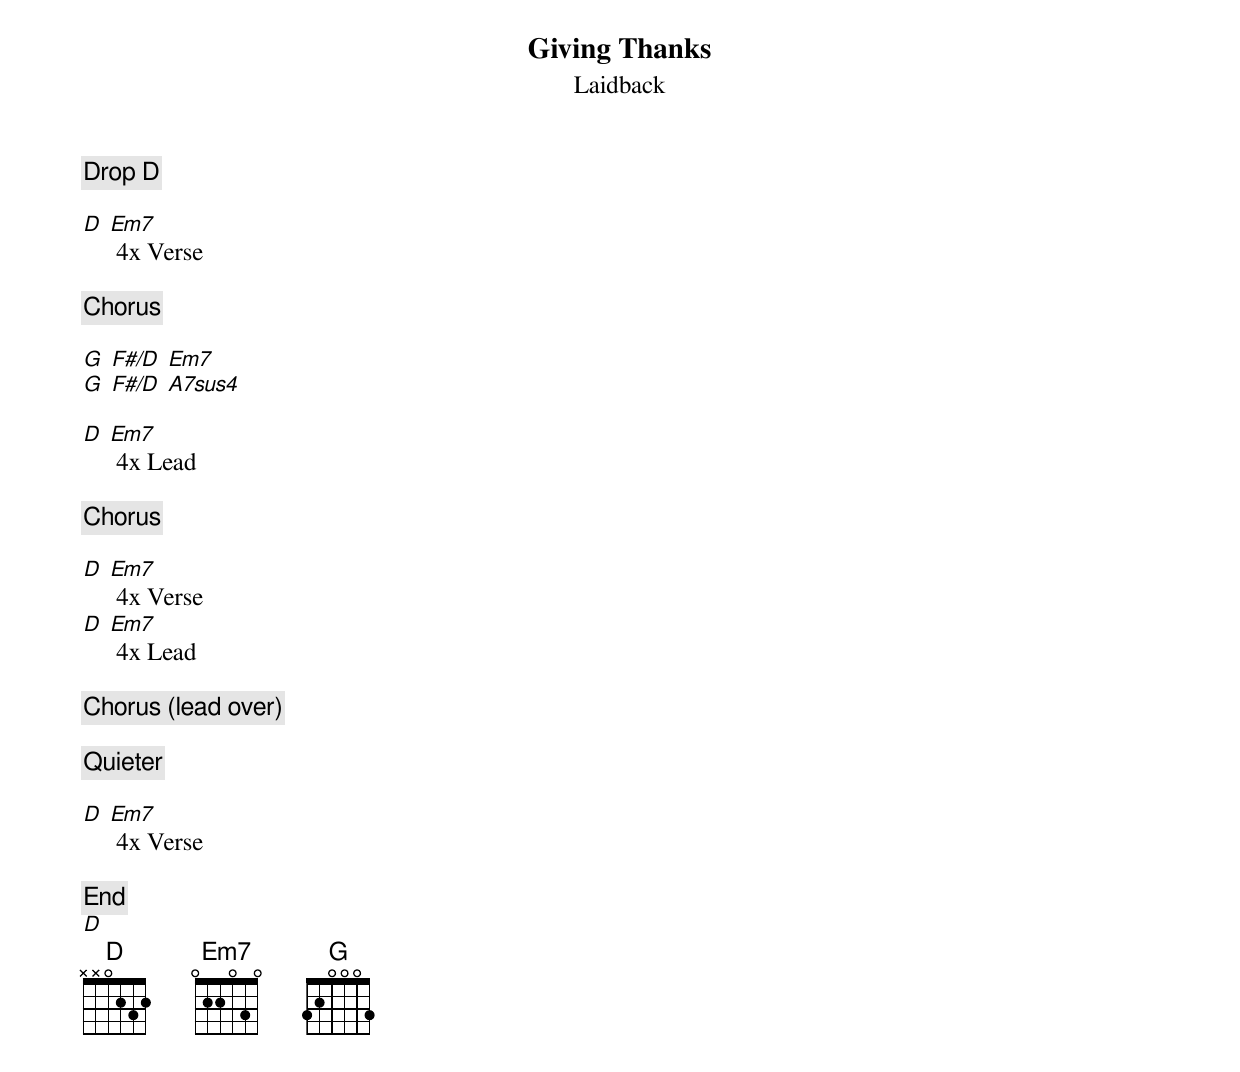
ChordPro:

{title:Giving Thanks}
{subtitle:Laidback}
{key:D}

{c:Drop D}

[D] [Em7] 4x Verse

{c:Chorus}

[G] [F#/D] [Em7]
[G] [F#/D] [A7sus4]

[D] [Em7] 4x Lead

{c:Chorus}

[D] [Em7] 4x Verse
[D] [Em7] 4x Lead

{c:Chorus (lead over)}

{c:Quieter}

[D] [Em7] 4x Verse

{c:End}
[D]
